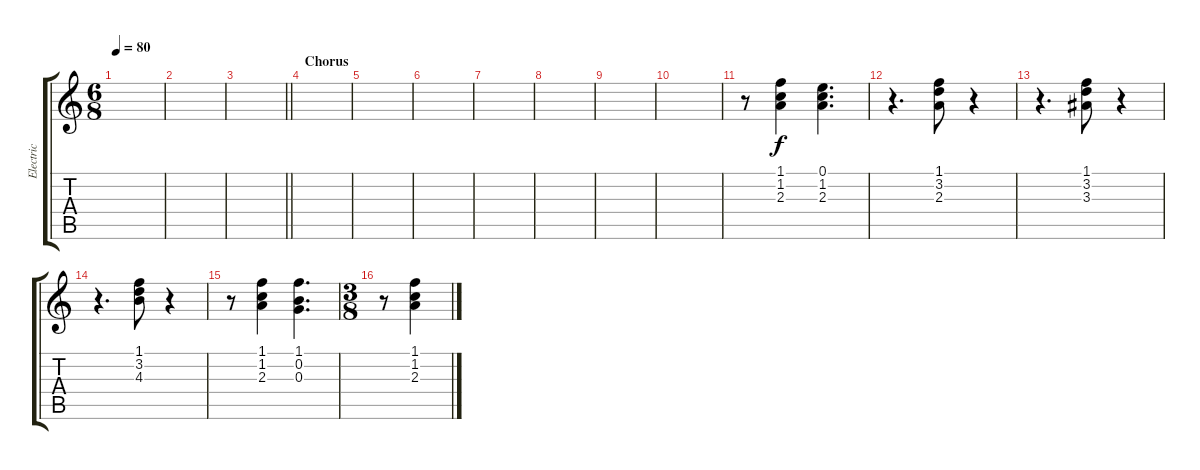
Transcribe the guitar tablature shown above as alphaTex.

\track ("Electric" "Electric") {instrument overdrivenguitar}
\staff {score tabs}
\tuning (E4 B3 G3 D3 A2 E2) {hide}
\ts (6 8)
\tempo 80
\clef g2
\ks c
|
|
\barLineRight lightlight
|
\section ("" "Chorus")
|
|
|
|
|
|
|
r.8 (1.1 1.2 2.3).4 (0.1 1.2 2.3).4{d} |
r.4{d} (1.1 3.2 2.3).8 r.4 |
r.4{d} (1.1 3.2 3.3).8 r.4 |
r.4{d} (1.1 3.2 4.3).8 r.4 |
r.8 (1.1 1.2 2.3).4 (1.1 0.2 0.3).4{d} |
\ts (3 8)
r.8 (1.1 1.2 2.3).4
